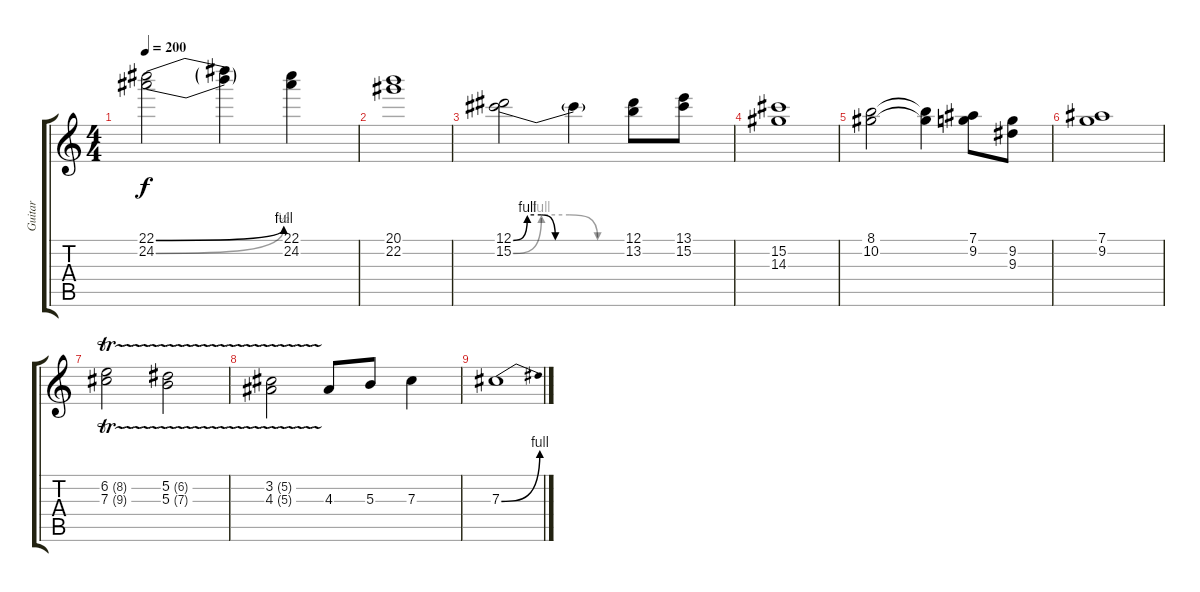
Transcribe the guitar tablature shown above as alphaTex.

\track ("Guitar" "Guitar") {instrument distortionguitar}
\staff {score tabs}
\tuning (Eb4 Bb3 Gb3 Db3 Ab2 Eb2) {hide}
\ts (4 4)
\tempo 200
\clef g2
\ks c
(22.1{be (bend 0 0 60 4)} 24.2{be (bend 0 0 60 2)}).2{dy f} (22.1{t} 24.2{t}).4 (22.1 24.2).4 |
(20.1 22.2).1 |
(12.1{be (custom 0 0 15 4 30 4 45 0 60 0)} 15.2{be (custom 0 0 15 4 30 4 45 0 60 0)}).2 15.2{t}.4 (12.1 13.2).8 (13.1 15.2).8 |
(15.2 14.3).1 |
(8.1 10.2).2 (8.1{t} 10.2{t}).4 (7.1 9.2).8 (9.2 9.3).8 |
(7.1 9.2).1 |
(6.2{tr (8 16)} 7.3{tr (9 16)}).2 (5.2{tr (6 16)} 5.3{tr (7 16)}).2 |
(3.2{tr (5 16)} 4.3{tr (5 16)}).2 4.3.8 5.3.8 7.3.4 |
7.3{be (bend 0 0 60 4)}.1
